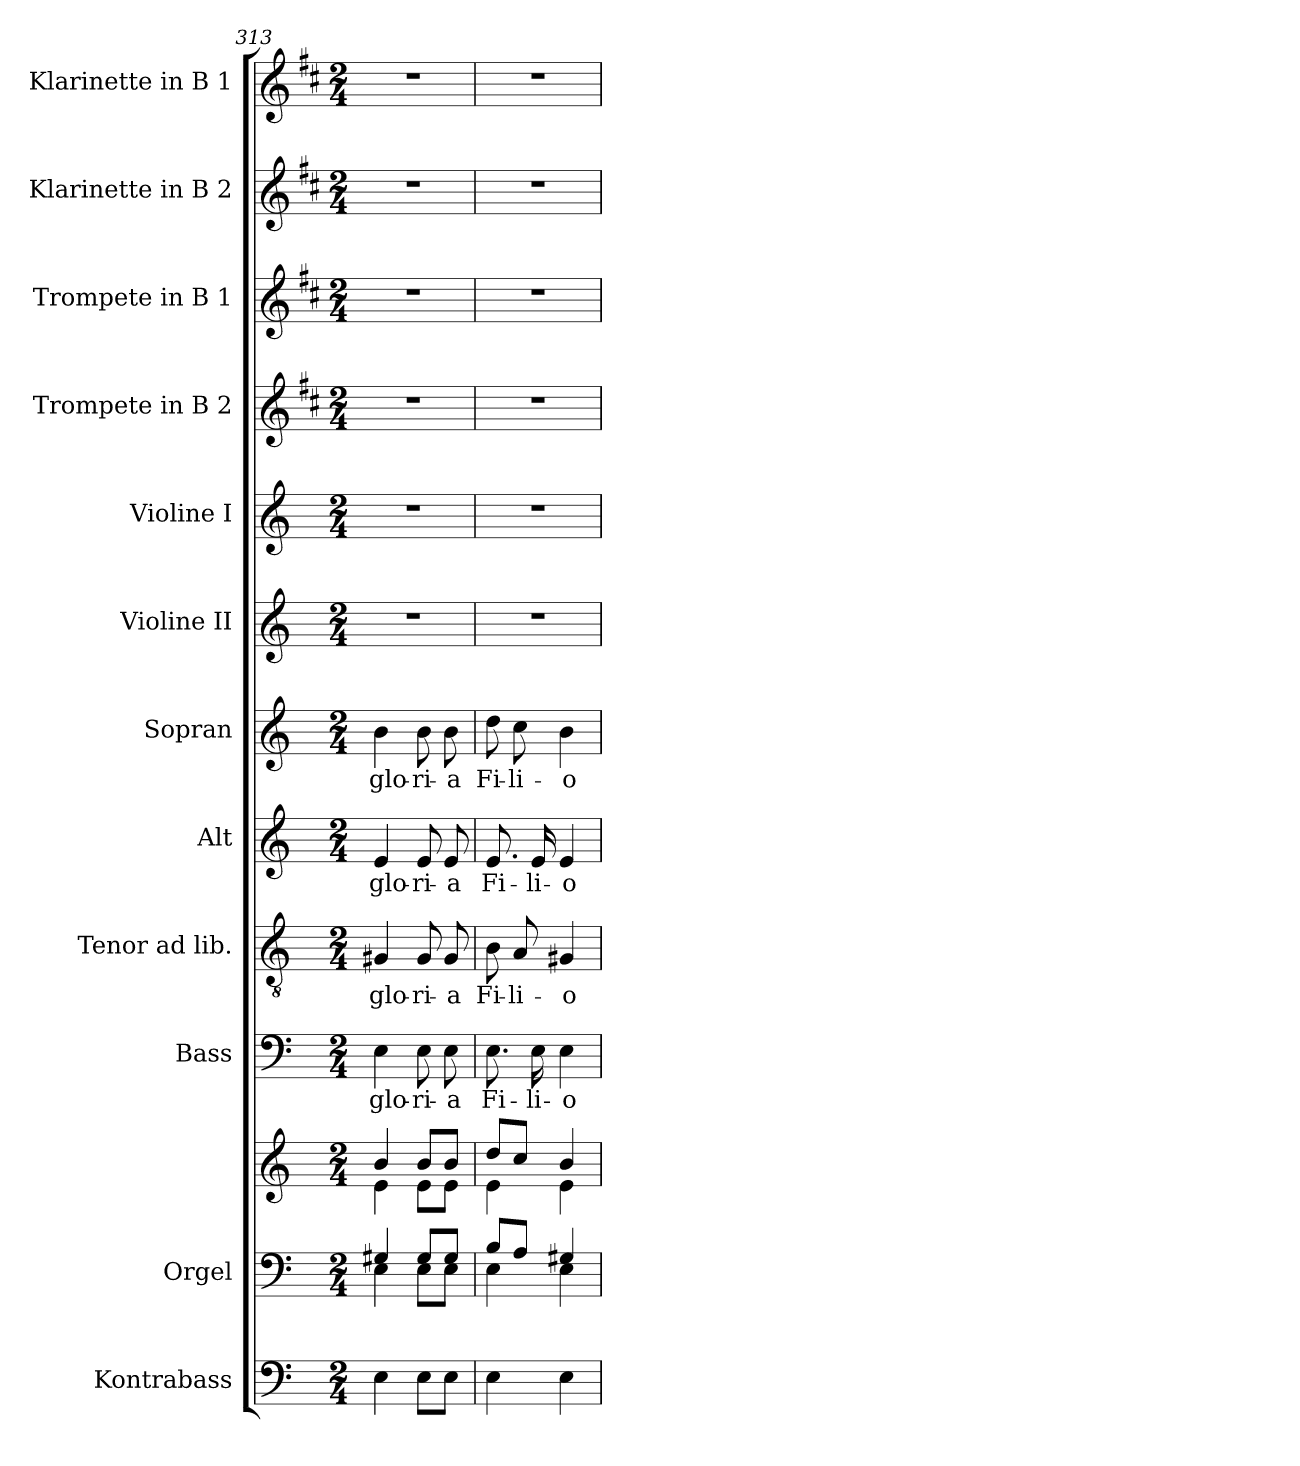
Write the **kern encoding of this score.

**kern	**kern	**kern	**kern	**text	**kern	**text	**kern	**text	**kern	**text	**kern	**kern	**kern	**kern	**kern	**kern
*part12	*part11	*part11	*part10	*part10	*part9	*part9	*part8	*part8	*part7	*part7	*part6	*part5	*part4	*part3	*part2	*part1
*staff13	*staff12	*staff11	*staff10	*staff10	*staff9	*staff9	*staff8	*staff8	*staff7	*staff7	*staff6	*staff5	*staff4	*staff3	*staff2	*staff1
*I"Kontrabass	*I"Orgel	*	*I"Bass	*	*I"Tenor ad lib.	*	*I"Alt	*	*I"Sopran	*	*I"Violine II	*I"Violine I	*I"Trompete in B 2	*I"Trompete in B 1	*I"Klarinette in B 2	*I"Klarinette in B 1
*I'Kb.	*I'Org.	*	*I'B	*	*I'T	*	*I'A	*	*I'S	*	*I'Vl. II	*I'Vl. I	*	*	*	*
*clefF4	*clefF4	*clefG2	*clefF4	*	*clefGv2	*	*clefG2	*	*clefG2	*	*clefG2	*clefG2	*clefG2	*clefG2	*clefG2	*clefG2
*ITrd7c12	*	*	*	*	*	*	*	*	*	*	*	*	*ITrd1c2	*ITrd1c2	*ITrd1c2	*ITrd1c2
*k[]	*k[]	*k[]	*k[]	*	*k[]	*	*k[]	*	*k[]	*	*k[]	*k[]	*k[]	*k[]	*k[]	*k[]
*C:	*C:	*C:	*C:	*	*C:	*	*C:	*	*C:	*	*C:	*C:	*C:	*C:	*C:	*C:
*M2/4	*M2/4	*M2/4	*M2/4	*	*M2/4	*	*M2/4	*	*M2/4	*	*M2/4	*M2/4	*M2/4	*M2/4	*M2/4	*M2/4
=313	=313	=313	=313	=313	=313	=313	=313	=313	=313	=313	=313	=313	=313	=313	=313	=313
*	*^	*^	*	*	*	*	*	*	*	*	*	*	*	*	*	*
!	!	!	!	!	!	!LO:LY:b	!	!LO:LY:b	!	!LO:LY:b	!	!LO:LY:b	!	!	!	!	!	!
4EE\	4G#X/	4E\	4b/	4e\	4E\	glo-	4G#X/	glo-	4e/	glo-	4b\	glo-	2r	2r	2r	2r	2r	2r
!	!	!	!	!	!	!LO:LY:b	!	!LO:LY:b	!	!LO:LY:b	!	!LO:LY:b	!	!	!	!	!	!
8EE\L	8G#/L	8E\L	8b/L	8e\L	8E\	-ri-	8G#/	-ri-	8e/	-ri-	8b\	-ri-	.	.	.	.	.	.
!	!	!	!	!	!	!LO:LY:b	!	!LO:LY:b	!	!LO:LY:b	!	!LO:LY:b	!	!	!	!	!	!
8EE\J	8G#/J	8E\J	8b/J	8e\J	8E\	-a	8G#/	-a	8e/	-a	8b\	-a	.	.	.	.	.	.
=314	=314	=314	=314	=314	=314	=314	=314	=314	=314	=314	=314	=314	=314	=314	=314	=314	=314	=314
!	!	!	!	!	!	!LO:LY:b	!	!LO:LY:b	!	!LO:LY:b	!	!LO:LY:b	!	!	!	!	!	!
4EE\	8B/L	4E\	8dd/L	4e\	8.E\	Fi-	8B\	Fi-	8.e/	Fi-	8dd\	Fi-	2r	2r	2r	2r	2r	2r
!	!	!	!	!	!	!	!	!LO:LY:b	!	!	!	!LO:LY:b	!	!	!	!	!	!
.	8A/J	.	8cc/J	.	.	.	8A/	-li-	.	.	8cc\	-li-	.	.	.	.	.	.
!	!	!	!	!	!	!LO:LY:b	!	!	!	!LO:LY:b	!	!	!	!	!	!	!	!
.	.	.	.	.	16E\	-li-	.	.	16e/	-li-	.	.	.	.	.	.	.	.
!	!	!	!	!	!	!LO:LY:b	!	!LO:LY:b	!	!LO:LY:b	!	!LO:LY:b	!	!	!	!	!	!
4EE\	4G#X/	4E\	4b/	4e\	4E\	-o	4G#X/	-o	4e/	-o	4b\	-o	.	.	.	.	.	.
*	*v	*v	*	*	*	*	*	*	*	*	*	*	*	*	*	*	*	*
*	*	*v	*v	*	*	*	*	*	*	*	*	*	*	*	*	*	*
=	=	=	=	=	=	=	=	=	=	=	=	=	=	=	=	=
*-	*-	*-	*-	*-	*-	*-	*-	*-	*-	*-	*-	*-	*-	*-	*-	*-
